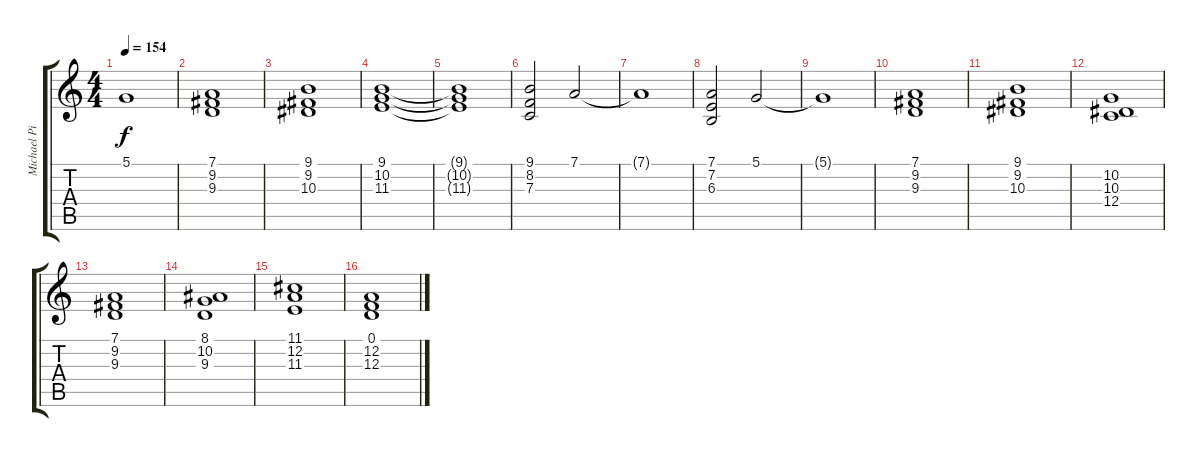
\track ("Michael Pinnella 2" "Michael Pi") {instrument stringensemble2}
\staff {score tabs}
\tuning (D4 A3 F3 C3 G2 D2) {hide}
\ts (4 4)
\tempo 154
\clef g2
\ks c
5.1{t}.1{dy f} |
(7.1 9.2 9.3).1 |
(9.1 9.2 10.3).1 |
(9.1 10.2 11.3).1 |
(9.1{t} 10.2{t} 11.3{t}).1 |
(9.1 8.2 7.3).2 7.1.2 |
7.1{t}.1 |
(7.1 7.2 6.3).2 5.1.2 |
5.1{t}.1 |
(7.1 9.2 9.3).1 |
(9.1 9.2 10.3).1 |
(10.2 10.3 12.4).1 |
(7.1 9.2 9.3).1 |
(8.1 10.2 9.3).1 |
(11.1 12.2 11.3).1 |
(0.1 12.2 12.3).1
